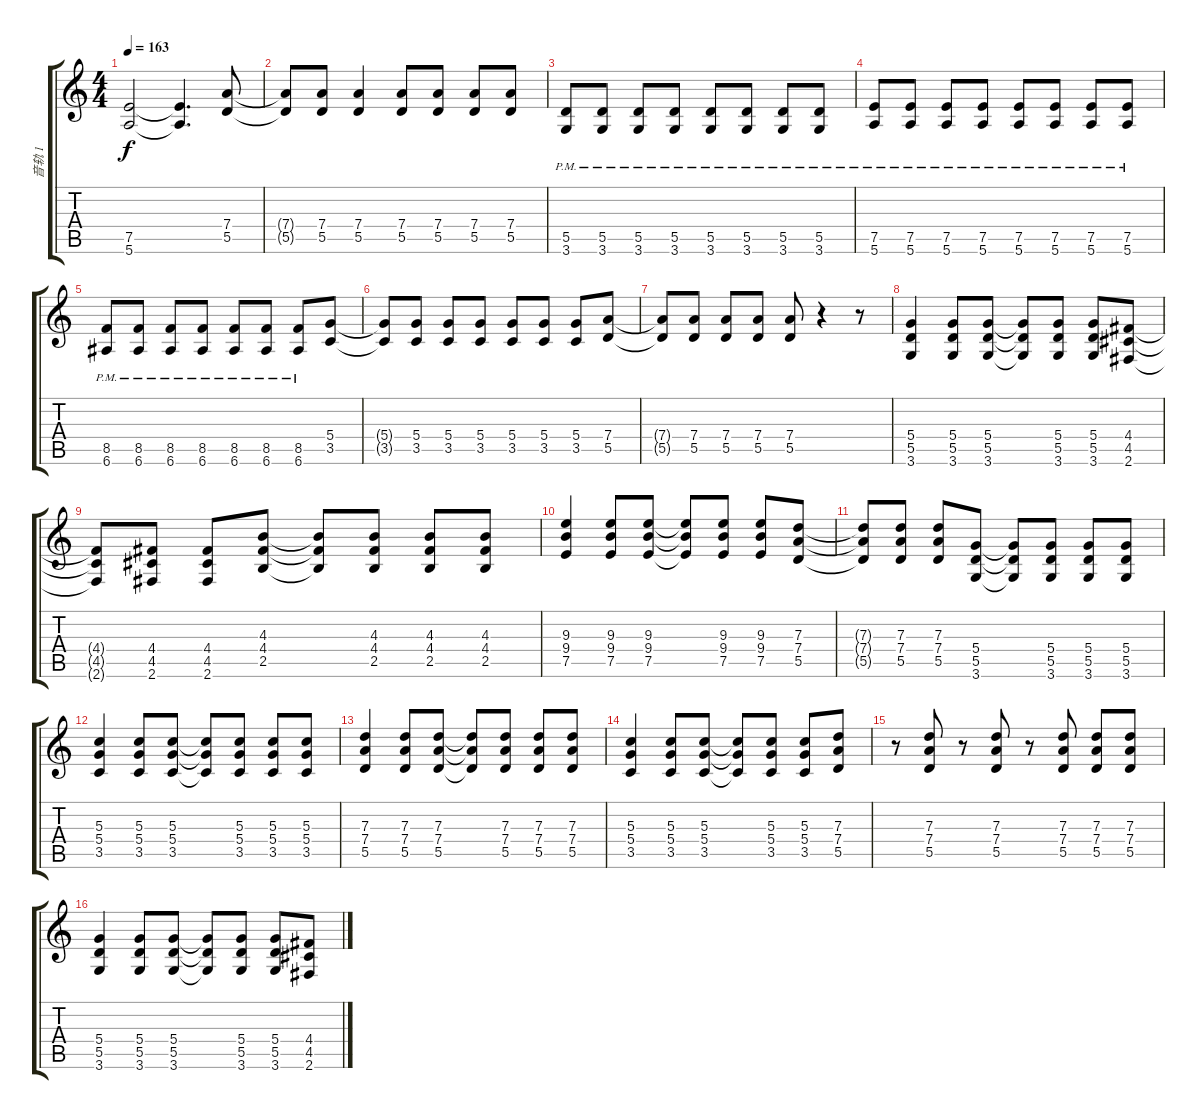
\track ("音轨 1" "音轨 1") {instrument overdrivenguitar}
\staff {score tabs}
\tuning (E4 B3 G3 D3 A2 E2) {hide}
\ts (4 4)
\tempo 163
\clef g2
\ks c
(7.5 5.6).2{dy f} (7.5{t} 5.6{t}).4{d} (7.4 5.5).8 |
(7.4{t} 5.5{t}).8 (7.4 5.5).8 (7.4 5.5).4 (7.4 5.5).8 (7.4 5.5).8 (7.4 5.5).8 (7.4 5.5).8 |
(5.5{pm} 3.6{pm}).8 (5.5{pm} 3.6{pm}).8 (5.5{pm} 3.6{pm}).8 (5.5{pm} 3.6{pm}).8 (5.5{pm} 3.6{pm}).8 (5.5{pm} 3.6{pm}).8 (5.5{pm} 3.6{pm}).8 (5.5{pm} 3.6{pm}).8 |
(7.5{pm} 5.6{pm}).8 (7.5{pm} 5.6{pm}).8 (7.5{pm} 5.6{pm}).8 (7.5{pm} 5.6{pm}).8 (7.5{pm} 5.6{pm}).8 (7.5{pm} 5.6{pm}).8 (7.5{pm} 5.6{pm}).8 (7.5{pm} 5.6{pm}).8 |
(8.5{pm} 6.6{pm}).8 (8.5{pm} 6.6{pm}).8 (8.5{pm} 6.6{pm}).8 (8.5{pm} 6.6{pm}).8 (8.5{pm} 6.6{pm}).8 (8.5{pm} 6.6{pm}).8 (8.5{pm} 6.6{pm}).8 (5.4 3.5).8 |
(5.4{t} 3.5{t}).8 (5.4 3.5).8 (5.4 3.5).8 (5.4 3.5).8 (5.4 3.5).8 (5.4 3.5).8 (5.4 3.5).8 (7.4 5.5).8 |
(7.4{t} 5.5{t}).8 (7.4 5.5).8 (7.4 5.5).8 (7.4 5.5).8 (7.4 5.5).8 r.4 r.8 |
(5.4 5.5 3.6).4 (5.4 5.5 3.6).8 (5.4 5.5 3.6).8 (5.4{t} 5.5{t} 3.6{t}).8 (5.4 5.5 3.6).8 (5.4 5.5 3.6).8 (4.4 4.5 2.6).8 |
(4.4{t} 4.5{t} 2.6{t}).8 (4.4 4.5 2.6).8 (4.4 4.5 2.6).8 (4.3 4.4 2.5).8 (4.3{t} 4.4{t} 2.5{t}).8 (4.3 4.4 2.5).8 (4.3 4.4 2.5).8 (4.3 4.4 2.5).8 |
(9.3 9.4 7.5).4 (9.3 9.4 7.5).8 (9.3 9.4 7.5).8 (9.3{t} 9.4{t} 7.5{t}).8 (9.3 9.4 7.5).8 (9.3 9.4 7.5).8 (7.3 7.4 5.5).8 |
(7.3{t} 7.4{t} 5.5{t}).8 (7.3 7.4 5.5).8 (7.3 7.4 5.5).8 (5.4 5.5 3.6).8 (5.4{t} 5.5{t} 3.6{t}).8 (5.4 5.5 3.6).8 (5.4 5.5 3.6).8 (5.4 5.5 3.6).8 |
(5.3 5.4 3.5).4 (5.3 5.4 3.5).8 (5.3 5.4 3.5).8 (5.3{t} 5.4{t} 3.5{t}).8 (5.3 5.4 3.5).8 (5.3 5.4 3.5).8 (5.3 5.4 3.5).8 |
(7.3 7.4 5.5).4 (7.3 7.4 5.5).8 (7.3 7.4 5.5).8 (7.3{t} 7.4{t} 5.5{t}).8 (7.3 7.4 5.5).8 (7.3 7.4 5.5).8 (7.3 7.4 5.5).8 |
(5.3 5.4 3.5).4 (5.3 5.4 3.5).8 (5.3 5.4 3.5).8 (5.3{t} 5.4{t} 3.5{t}).8 (5.3 5.4 3.5).8 (5.3 5.4 3.5).8 (7.3 7.4 5.5).8 |
r.8 (7.3 7.4 5.5).8 r.8 (7.3 7.4 5.5).8 r.8 (7.3 7.4 5.5).8 (7.3 7.4 5.5).8 (7.3 7.4 5.5).8 |
(5.4 5.5 3.6).4 (5.4 5.5 3.6).8 (5.4 5.5 3.6).8 (5.4{t} 5.5{t} 3.6{t}).8 (5.4 5.5 3.6).8 (5.4 5.5 3.6).8 (4.4 4.5 2.6).8
